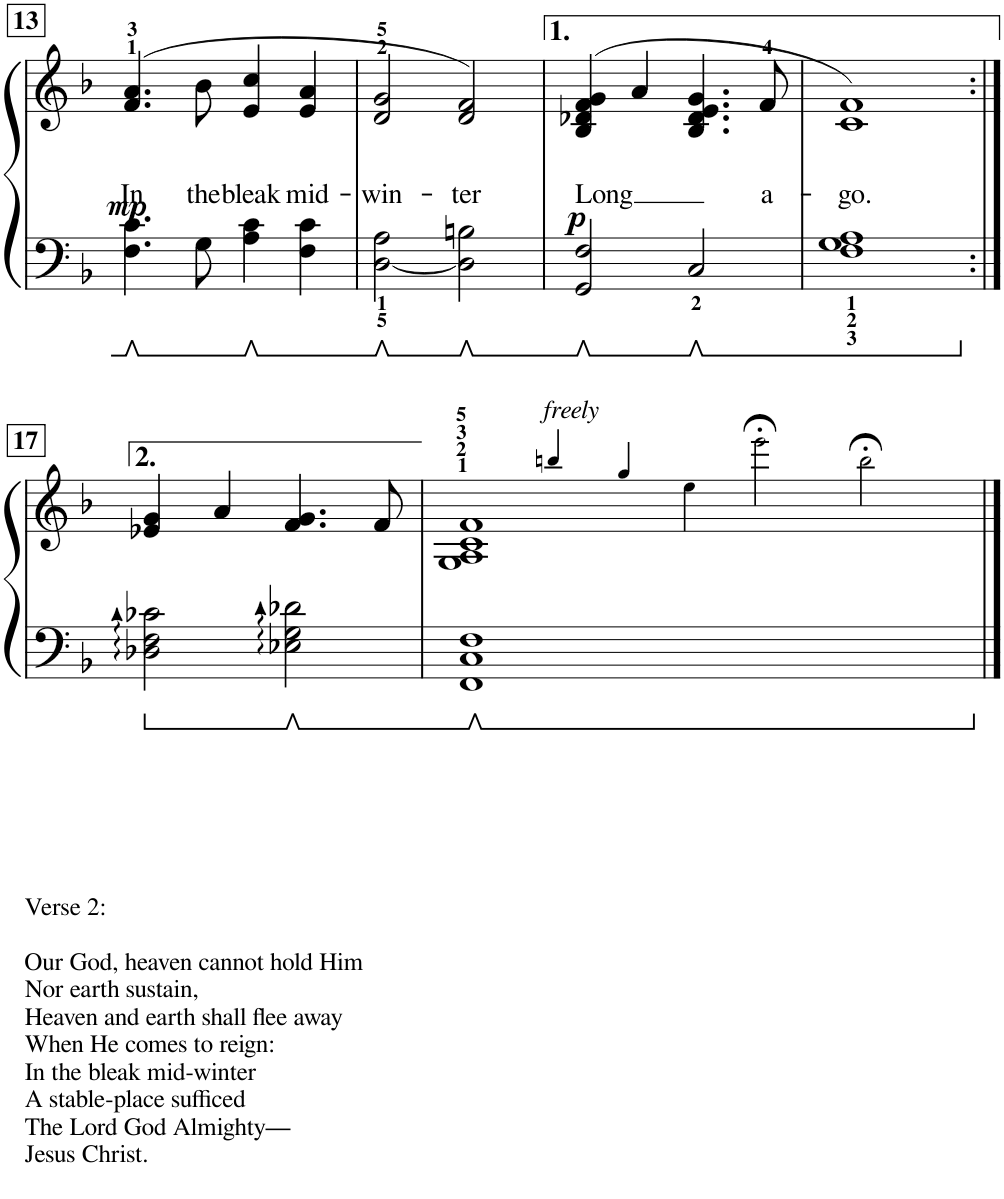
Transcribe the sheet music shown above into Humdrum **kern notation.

**kern	**kern	**text	**dynam
*part1	*part1	*part1	*part1
*staff2	*staff1	*staff1	*staff1/2
*I"Piano	*	*	*
*I'Pno.	*	*	*
!!LO:PB:g=z
*clefF4	*clefG2	*	*
*k[b-]	*k[b-]	*	*
*M4/4	*M4/4	*	*
=13	=13	=13	=13
!	!	!LO:LY:b	!LO:DY:b
4.F\ 4.c\	(4.f/ 4.a/	In	mp
!	!	!LO:LY:b	!
8G\	8b-\	the	.
!	!	!LO:LY:b	!
4A\ 4c\	4e/ 4cc/	bleak	.
!	!	!LO:LY:b	!
4F\ 4c\	4e/ 4a/	mid-	.
=14	=14	=14	=14
!	!	!LO:LY:b	!
[2D\ 2A\	2d/ 2g/	-win-	.
!	!	!LO:LY:b	!
2D\] 2Bn\	2d/ 2f/)	-ter	.
=15	=15	=15	=15
!	!	!LO:LY:b	!LO:DY:b
2GG/ 2F/	(>4B-/ 4d-X/ 4f/ 4g/	Long	p
.	4a/	.	.
2C/	4.B-/ 4.d-/ 4.e/ 4.g/	.	.
!	!	!LO:LY:b	!
.	8f/	a-	.
=16	=16	=16	=16
!	!	!LO:LY:b	!
1F 1G 1A	1c 1f)	-go.	.
!!LO:LB:g=z
=17:|!	=17:|!	=17:|!	=17:|!
!LO:TX:b:t=Verse 2&colon;	!	!	!
!LO:TX:b:t=Our God, heaven cannot hold Him	!	!	!
!LO:TX:b:t=Nor earth sustain,	!	!	!
!LO:TX:b:t=Heaven and earth shall flee away	!	!	!
!LO:TX:b:t=When He comes to reign&colon;	!	!	!
!LO:TX:b:t=In the bleak mid-winter	!	!	!
!LO:TX:b:t=A stable-place sufficed	!	!	!
!LO:TX:b:t=The Lord God Almighty—	!	!	!
!LO:TX:b:t=Jesus Christ.	!	!	!
2D-X\: 2F\: 2c-X\:	4e-X/ 4g/	.	.
.	4a/	.	.
2E-X\: 2G\: 2d-X\:	4.f/ 4.g/	.	.
.	8f/	.	.
=18	=18	=18	=18
*M9/4	*M9/4	*	*
*	*^	*	*
!	!LO:TX:a:i:t=freely	!	!	!
1FF 1C 1F	2ryy	1G 1A 1c 1f	.	.
.	4bbn!/	.	.	.
.	4gg!/	.	.	.
1ryy	4ee!\	1ryy	.	.
.	2eee;<!\	.	.	.
.	2bb;<!\	.	.	.
4ryy	.	4ryy	.	.
*	*v	*v	*	*
==	==	==	==
*-	*-	*-	*-
